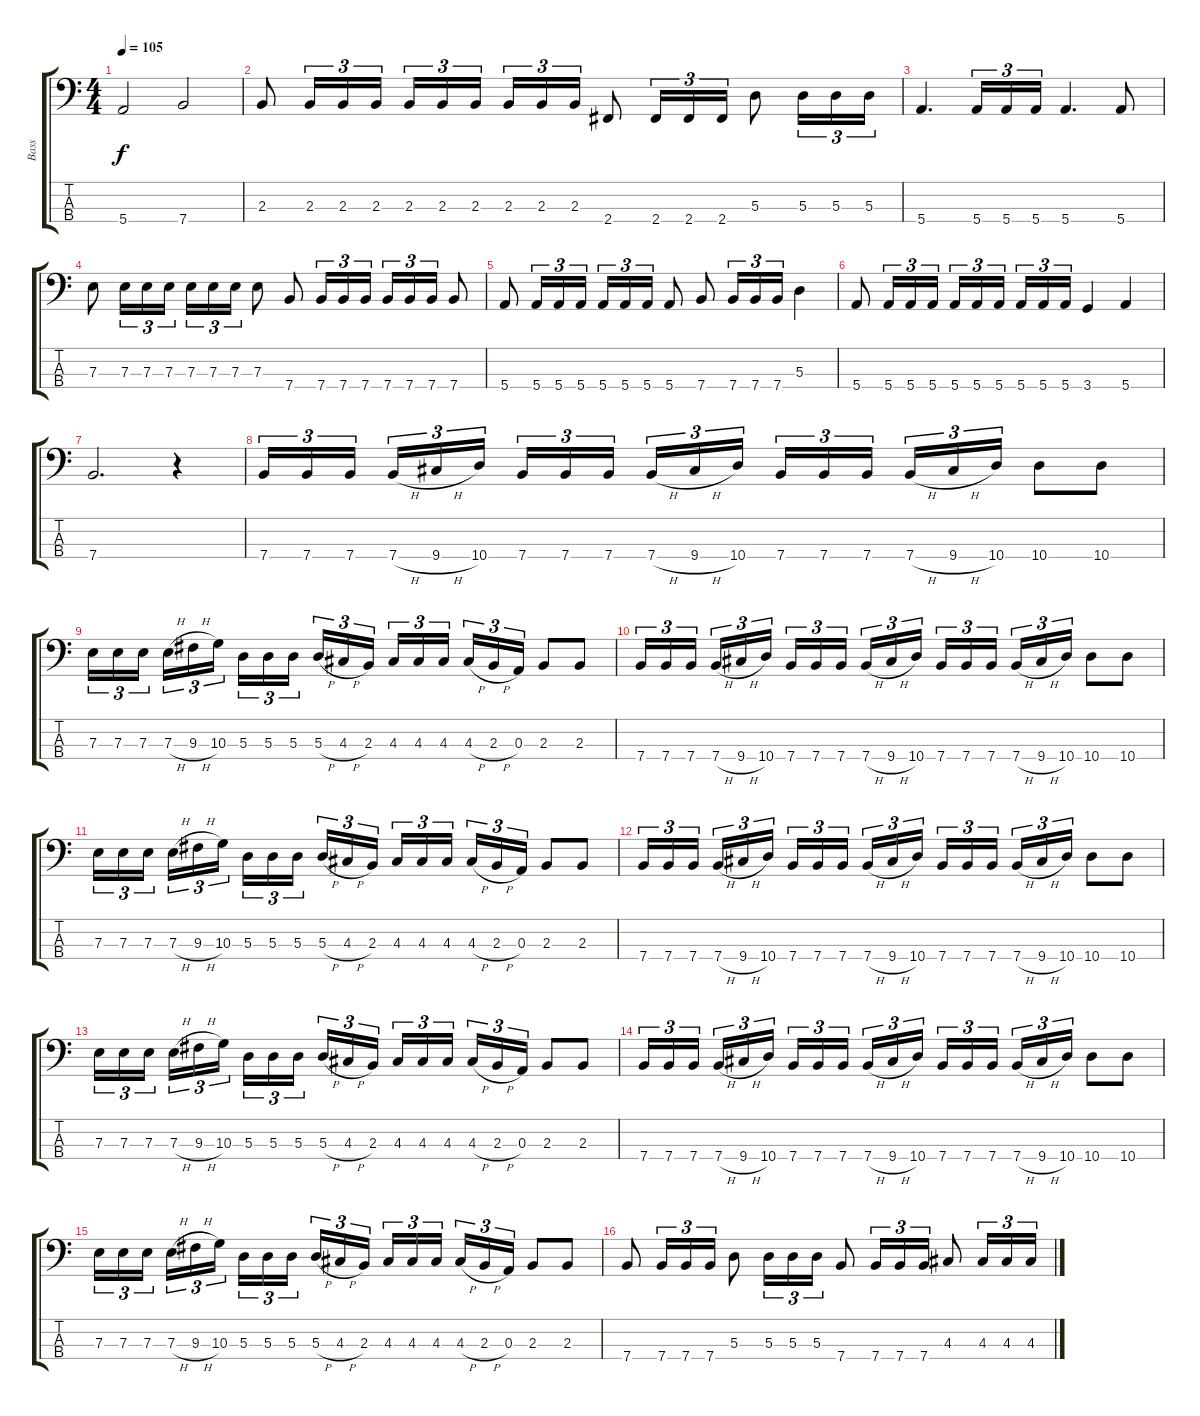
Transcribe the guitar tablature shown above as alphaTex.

\track ("Bass" "Bass") {instrument electricbasspick}
\staff {score tabs}
\tuning (G2 D2 A1 E1) {hide}
\ts (4 4)
\tempo 105
\clef f4
\ks c
5.4.2{dy f} 7.4.2 |
2.3.8 2.3.16{tu (3 2)} 2.3.16{tu (3 2)} 2.3.16{tu (3 2)} 2.3.16{tu (3 2)} 2.3.16{tu (3 2)} 2.3.16{tu (3 2)} 2.3.16{tu (3 2)} 2.3.16{tu (3 2)} 2.3.16{tu (3 2)} 2.4.8 2.4.16{tu (3 2)} 2.4.16{tu (3 2)} 2.4.16{tu (3 2)} 5.3.8 5.3.16{tu (3 2)} 5.3.16{tu (3 2)} 5.3.16{tu (3 2)} |
5.4.4{d} 5.4.16{tu (3 2)} 5.4.16{tu (3 2)} 5.4.16{tu (3 2)} 5.4.4{d} 5.4.8 |
7.3.8 7.3.16{tu (3 2)} 7.3.16{tu (3 2)} 7.3.16{tu (3 2)} 7.3.16{tu (3 2)} 7.3.16{tu (3 2)} 7.3.16{tu (3 2)} 7.3.8 7.4.8 7.4.16{tu (3 2)} 7.4.16{tu (3 2)} 7.4.16{tu (3 2)} 7.4.16{tu (3 2)} 7.4.16{tu (3 2)} 7.4.16{tu (3 2)} 7.4.8 |
5.4.8 5.4.16{tu (3 2)} 5.4.16{tu (3 2)} 5.4.16{tu (3 2)} 5.4.16{tu (3 2)} 5.4.16{tu (3 2)} 5.4.16{tu (3 2)} 5.4.8 7.4.8 7.4.16{tu (3 2)} 7.4.16{tu (3 2)} 7.4.16{tu (3 2)} 5.3.4 |
5.4.8 5.4.16{tu (3 2)} 5.4.16{tu (3 2)} 5.4.16{tu (3 2)} 5.4.16{tu (3 2)} 5.4.16{tu (3 2)} 5.4.16{tu (3 2)} 5.4.16{tu (3 2)} 5.4.16{tu (3 2)} 5.4.16{tu (3 2)} 3.4.4 5.4.4 |
7.4.2{d} r.4 |
7.4.16{tu (3 2)} 7.4.16{tu (3 2)} 7.4.16{tu (3 2)} 7.4{h}.16{tu (3 2)} 9.4{h}.16{tu (3 2)} 10.4.16{tu (3 2)} 7.4.16{tu (3 2)} 7.4.16{tu (3 2)} 7.4.16{tu (3 2)} 7.4{h}.16{tu (3 2)} 9.4{h}.16{tu (3 2)} 10.4.16{tu (3 2)} 7.4.16{tu (3 2)} 7.4.16{tu (3 2)} 7.4.16{tu (3 2)} 7.4{h}.16{tu (3 2)} 9.4{h}.16{tu (3 2)} 10.4.16{tu (3 2)} 10.4.8 10.4.8 |
7.3.16{tu (3 2)} 7.3.16{tu (3 2)} 7.3.16{tu (3 2)} 7.3{h}.16{tu (3 2)} 9.3{h}.16{tu (3 2)} 10.3.16{tu (3 2)} 5.3.16{tu (3 2)} 5.3.16{tu (3 2)} 5.3.16{tu (3 2)} 5.3{h}.16{tu (3 2)} 4.3{h}.16{tu (3 2)} 2.3.16{tu (3 2)} 4.3.16{tu (3 2)} 4.3.16{tu (3 2)} 4.3.16{tu (3 2)} 4.3{h}.16{tu (3 2)} 2.3{h}.16{tu (3 2)} 0.3.16{tu (3 2)} 2.3.8 2.3.8 |
7.4.16{tu (3 2)} 7.4.16{tu (3 2)} 7.4.16{tu (3 2)} 7.4{h}.16{tu (3 2)} 9.4{h}.16{tu (3 2)} 10.4.16{tu (3 2)} 7.4.16{tu (3 2)} 7.4.16{tu (3 2)} 7.4.16{tu (3 2)} 7.4{h}.16{tu (3 2)} 9.4{h}.16{tu (3 2)} 10.4.16{tu (3 2)} 7.4.16{tu (3 2)} 7.4.16{tu (3 2)} 7.4.16{tu (3 2)} 7.4{h}.16{tu (3 2)} 9.4{h}.16{tu (3 2)} 10.4.16{tu (3 2)} 10.4.8 10.4.8 |
7.3.16{tu (3 2)} 7.3.16{tu (3 2)} 7.3.16{tu (3 2)} 7.3{h}.16{tu (3 2)} 9.3{h}.16{tu (3 2)} 10.3.16{tu (3 2)} 5.3.16{tu (3 2)} 5.3.16{tu (3 2)} 5.3.16{tu (3 2)} 5.3{h}.16{tu (3 2)} 4.3{h}.16{tu (3 2)} 2.3.16{tu (3 2)} 4.3.16{tu (3 2)} 4.3.16{tu (3 2)} 4.3.16{tu (3 2)} 4.3{h}.16{tu (3 2)} 2.3{h}.16{tu (3 2)} 0.3.16{tu (3 2)} 2.3.8 2.3.8 |
7.4.16{tu (3 2)} 7.4.16{tu (3 2)} 7.4.16{tu (3 2)} 7.4{h}.16{tu (3 2)} 9.4{h}.16{tu (3 2)} 10.4.16{tu (3 2)} 7.4.16{tu (3 2)} 7.4.16{tu (3 2)} 7.4.16{tu (3 2)} 7.4{h}.16{tu (3 2)} 9.4{h}.16{tu (3 2)} 10.4.16{tu (3 2)} 7.4.16{tu (3 2)} 7.4.16{tu (3 2)} 7.4.16{tu (3 2)} 7.4{h}.16{tu (3 2)} 9.4{h}.16{tu (3 2)} 10.4.16{tu (3 2)} 10.4.8 10.4.8 |
7.3.16{tu (3 2)} 7.3.16{tu (3 2)} 7.3.16{tu (3 2)} 7.3{h}.16{tu (3 2)} 9.3{h}.16{tu (3 2)} 10.3.16{tu (3 2)} 5.3.16{tu (3 2)} 5.3.16{tu (3 2)} 5.3.16{tu (3 2)} 5.3{h}.16{tu (3 2)} 4.3{h}.16{tu (3 2)} 2.3.16{tu (3 2)} 4.3.16{tu (3 2)} 4.3.16{tu (3 2)} 4.3.16{tu (3 2)} 4.3{h}.16{tu (3 2)} 2.3{h}.16{tu (3 2)} 0.3.16{tu (3 2)} 2.3.8 2.3.8 |
7.4.16{tu (3 2)} 7.4.16{tu (3 2)} 7.4.16{tu (3 2)} 7.4{h}.16{tu (3 2)} 9.4{h}.16{tu (3 2)} 10.4.16{tu (3 2)} 7.4.16{tu (3 2)} 7.4.16{tu (3 2)} 7.4.16{tu (3 2)} 7.4{h}.16{tu (3 2)} 9.4{h}.16{tu (3 2)} 10.4.16{tu (3 2)} 7.4.16{tu (3 2)} 7.4.16{tu (3 2)} 7.4.16{tu (3 2)} 7.4{h}.16{tu (3 2)} 9.4{h}.16{tu (3 2)} 10.4.16{tu (3 2)} 10.4.8 10.4.8 |
7.3.16{tu (3 2)} 7.3.16{tu (3 2)} 7.3.16{tu (3 2)} 7.3{h}.16{tu (3 2)} 9.3{h}.16{tu (3 2)} 10.3.16{tu (3 2)} 5.3.16{tu (3 2)} 5.3.16{tu (3 2)} 5.3.16{tu (3 2)} 5.3{h}.16{tu (3 2)} 4.3{h}.16{tu (3 2)} 2.3.16{tu (3 2)} 4.3.16{tu (3 2)} 4.3.16{tu (3 2)} 4.3.16{tu (3 2)} 4.3{h}.16{tu (3 2)} 2.3{h}.16{tu (3 2)} 0.3.16{tu (3 2)} 2.3.8 2.3.8 |
7.4.8 7.4.16{tu (3 2)} 7.4.16{tu (3 2)} 7.4.16{tu (3 2)} 5.3.8 5.3.16{tu (3 2)} 5.3.16{tu (3 2)} 5.3.16{tu (3 2)} 7.4.8 7.4.16{tu (3 2)} 7.4.16{tu (3 2)} 7.4.16{tu (3 2)} 4.3.8 4.3.16{tu (3 2)} 4.3.16{tu (3 2)} 4.3.16{tu (3 2)}
